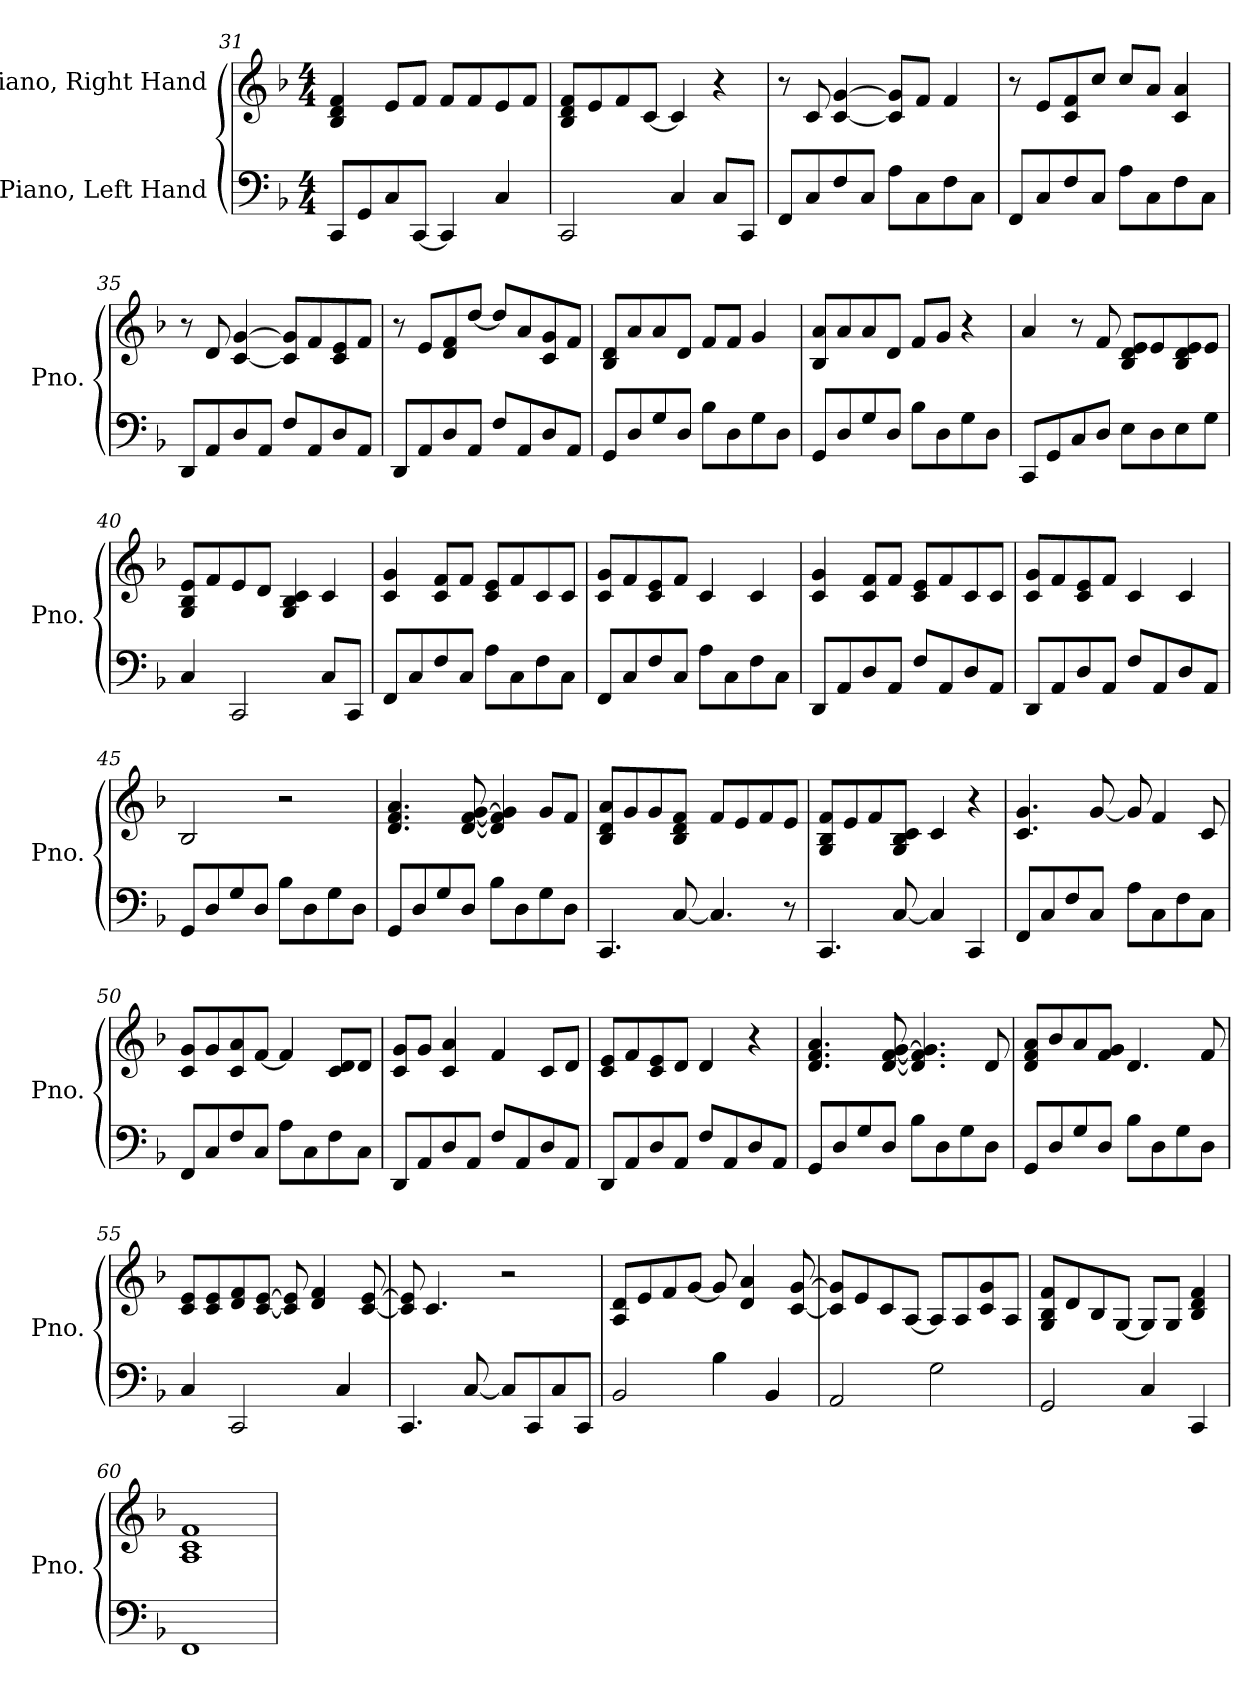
**kern	**kern
*part2	*part1
*staff2	*staff1
*I"Piano, Left Hand	*I"Piano, Right Hand
*I'Pno.	*I'Pno.
*clefF4	*clefG2
*k[b-]	*k[b-]
*M4/4	*M4/4
=31	=31
8CC/L	4B-/ 4d/ 4f/
8GG/	.
8C/	8e/L
[8CC/J	8f/J
4CC/]	8f/L
.	8f/
4C/	8e/
.	8f/J
=32	=32
2CC/	8B-/ 8d/ 8f/L
.	8e/
.	8f/
.	[8c/J
4C/	4c/]
8C/L	4r
8CC/J	.
=33	=33
8FF/L	8r
8C/	8c/
8F/	[4c/ [4g/
8C/J	.
8A\L	8c/] 8g/]L
8C\	8f/J
8F\	4f/
8C\J	.
!!LO:LB:g=z
=34	=34
8FF/L	8r
8C/	8e/L
8F/	8c/ 8f/
8C/J	8cc/J
8A\L	8cc/L
8C\	8a/J
8F\	4c/ 4a/
8C\J	.
=35	=35
8DD/L	8r
8AA/	8d/
8D/	[4c/ [4g/
8AA/J	.
8F/L	8c/] 8g/]L
8AA/	8f/
8D/	8c/ 8e/
8AA/J	8f/J
=36	=36
8DD/L	8r
8AA/	8e/L
8D/	8d/ 8f/
8AA/J	[8dd/J
8F/L	8dd/L]
8AA/	8a/
8D/	8c/ 8g/
8AA/J	8f/J
=37	=37
8GG/L	8B-/ 8d/L
8D/	8a/
8G/	8a/
8D/J	8d/J
8B-\L	8f/L
8D\	8f/J
8G\	4g/
8D\J	.
=38	=38
8GG/L	8B-/ 8a/L
8D/	8a/
8G/	8a/
8D/J	8d/J
8B-\L	8f/L
8D\	8g/J
8G\	4r
8D\J	.
!!LO:LB:g=z
=39	=39
8CC/L	4a/
8GG/	.
8C/	8r
8D/J	8f/
8E\L	8B-/ 8d/ 8e/L
8D\	8e/
8E\	8B-/ 8d/ 8e/
8G\J	8e/J
=40	=40
4C/	8G/ 8B-/ 8e/L
.	8f/
2CC/	8e/
.	8d/J
.	4G/ 4B-/ 4c/
8C/L	4c/
8CC/J	.
=41	=41
8FF/L	4c/ 4g/
8C/	.
8F/	8c/ 8f/L
8C/J	8f/J
8A\L	8c/ 8e/L
8C\	8f/
8F\	8c/
8C\J	8c/J
=42	=42
8FF/L	8c/ 8g/L
8C/	8f/
8F/	8c/ 8e/
8C/J	8f/J
8A\L	4c/
8C\	.
8F\	4c/
8C\J	.
!!LO:LB:g=z
=43	=43
8DD/L	4c/ 4g/
8AA/	.
8D/	8c/ 8f/L
8AA/J	8f/J
8F/L	8c/ 8e/L
8AA/	8f/
8D/	8c/
8AA/J	8c/J
=44	=44
8DD/L	8c/ 8g/L
8AA/	8f/
8D/	8c/ 8e/
8AA/J	8f/J
8F/L	4c/
8AA/	.
8D/	4c/
8AA/J	.
=45	=45
8GG/L	2B-/
8D/	.
8G/	.
8D/J	.
8B-\L	2r
8D\	.
8G\	.
8D\J	.
=46	=46
8GG/L	4.d/ 4.f/ 4.a/
8D/	.
8G/	.
8D/J	[8d/ [8f/ [8g/
8B-\L	4d/] 4f/] 4g/]
8D\	.
8G\	8g/L
8D\J	8f/J
=47	=47
4.CC/	8B-/ 8d/ 8a/L
.	8g/
.	8g/
[8C/	8B-/ 8d/ 8f/J
4.C/]	8f/L
.	8e/
.	8f/
8r	8e/J
!!LO:LB:g=z
=48	=48
4.CC/	8G/ 8B-/ 8f/L
.	8e/
.	8f/
[8C/	8G/ 8B-/ 8c/J
4C/]	4c/
4CC/	4r
=49	=49
8FF/L	4.c/ 4.g/
8C/	.
8F/	.
8C/J	[8g/
8A\L	8g/]
8C\	4f/
8F\	.
8C\J	8c/
=50	=50
8FF/L	8c/ 8g/L
8C/	8g/
8F/	8c/ 8a/
8C/J	[8f/J
8A\L	4f/]
8C\	.
8F\	8c/ 8d/L
8C\J	8d/J
=51	=51
8DD/L	8c/ 8g/L
8AA/	8g/J
8D/	4c/ 4a/
8AA/J	.
8F/L	4f/
8AA/	.
8D/	8c/L
8AA/J	8d/J
=52	=52
8DD/L	8c/ 8e/L
8AA/	8f/
8D/	8c/ 8e/
8AA/J	8d/J
8F/L	4d/
8AA/	.
8D/	4r
8AA/J	.
!!LO:PB:g=z
=53	=53
8GG/L	4.d/ 4.f/ 4.a/
8D/	.
8G/	.
8D/J	[8d/ [8f/ [8g/
8B-\L	4.d/] 4.f/] 4.g/]
8D\	.
8G\	.
8D\J	8d/
=54	=54
8GG/L	8d/ 8f/ 8a/L
8D/	8b-/
8G/	8a/
8D/J	8f/ 8g/J
8B-\L	4.d/
8D\	.
8G\	.
8D\J	8f/
=55	=55
4C/	8c/ 8e/L
.	8c/ 8e/
2CC/	8d/ 8f/
.	[8c/ [8e/J
.	8c/] 8e/]
.	4d/ 4f/
4C/	.
.	[8c/ [8e/
=56	=56
4.CC/	8c/] 8e/]
.	4.c/
[8C/	.
8C/L]	2r
8CC/	.
8C/	.
8CC/J	.
!!LO:LB:g=z
=57	=57
2BB-/	8A/ 8d/L
.	8e/
.	8f/
.	[8g/J
4B-\	8g/]
.	4d/ 4a/
4BB-/	.
.	[8c/ [8g/
=58	=58
2AA/	8c/] 8g/]L
.	8e/
.	8c/
.	[8A/J
2G\	8A/L]
.	8A/
.	8c/ 8g/
.	8A/J
=59	=59
2GG/	8G/ 8B-/ 8f/L
.	8d/
.	8B-/
.	[8G/J
4C/	8G/L]
.	8G/J
4CC/	4B-/ 4d/ 4f/
=60	=60
1FF	1A 1c 1f
=	=
*-	*-
